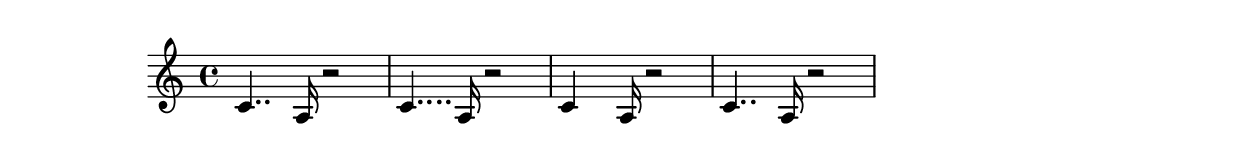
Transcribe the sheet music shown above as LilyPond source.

% Do not edit this file; it is automatically
% generated from Documentation/snippets/new
% This file is in the public domain.
%% Note: this file works from version 2.13.26
\version "2.13.26"
\header {
  lsrtags = "rhythms,expressive-marks"
  texidoc = "This code demonstrates how to change the number of
augmentation dots on a single note."
  doctitle = "Changing the number of augmentation dots per note"
} % begin verbatim


\relative c' {
  c4.. a16 r2 |
  \override Dots #'dot-count = #4
  c4.. a16 r2 |
  \override Dots #'dot-count = #0
  c4.. a16 r2 |
  \revert Dots #'dot-count
  c4.. a16 r2 |
}
